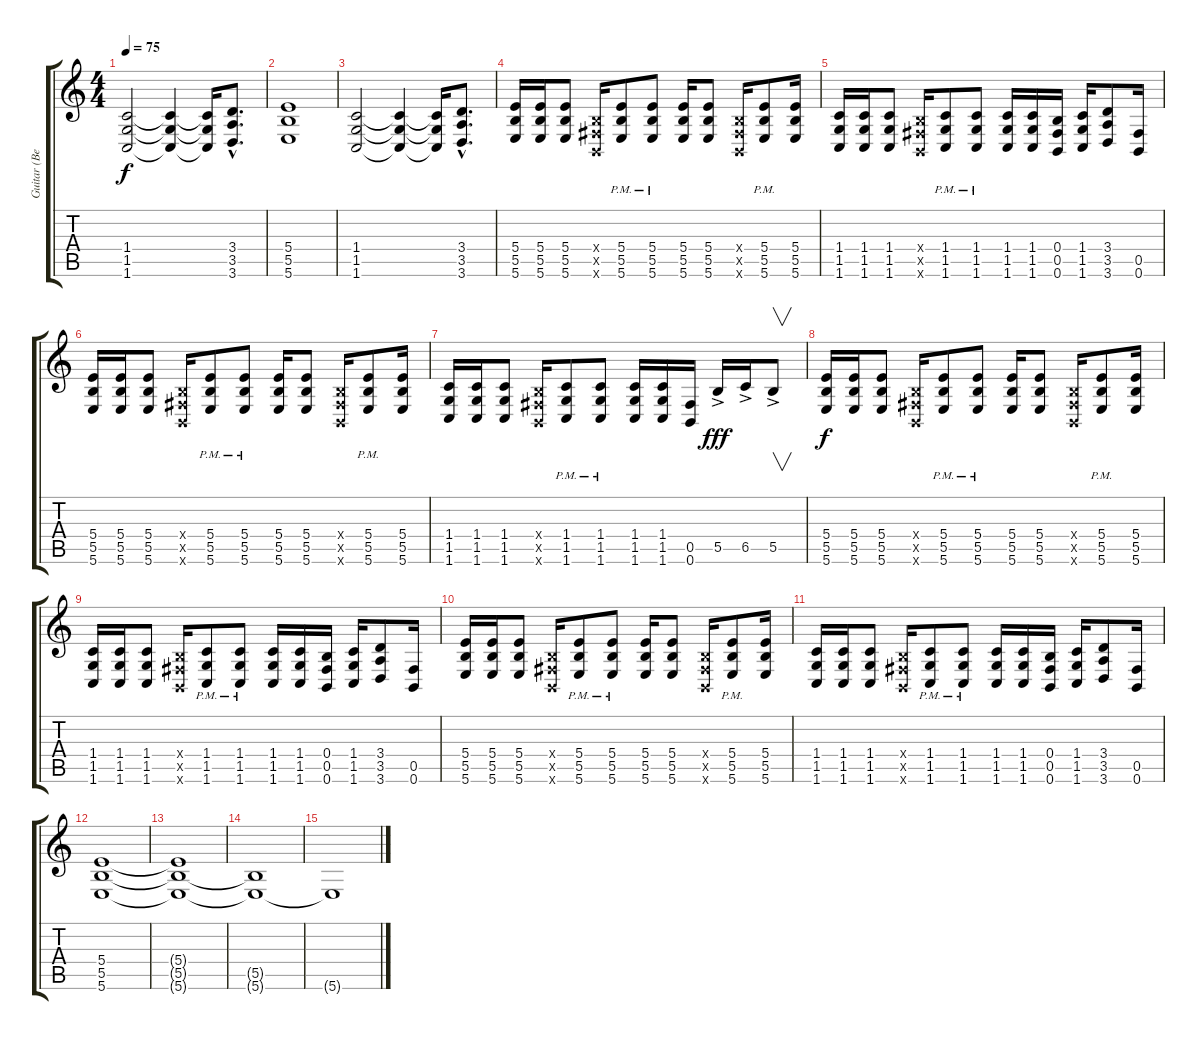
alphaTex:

\track ("Guitar (Ben Moody)" "Guitar (Be") {instrument distortionguitar}
\staff {score tabs}
\tuning (Db4 Ab3 E3 B2 Gb2 B1) {hide}
\ts (4 4)
\tempo 75
\clef g2
\ks c
(1.4 1.5 1.6).2{dy f} (1.4{t} 1.5{t} 1.6{t}).4 (1.4{t} 1.5{t} 1.6{t}).16 (3.4{hac} 3.5{hac} 3.6{hac}).8{d} |
(5.4 5.5 5.6).1 |
(1.4 1.5 1.6).2 (1.4{t} 1.5{t} 1.6{t}).4 (1.4{t} 1.5{t} 1.6{t}).16 (3.4{hac} 3.5{hac} 3.6{hac}).8{d} |
(5.4 5.5 5.6).16 (5.4 5.5 5.6).16 (5.4 5.5 5.6).8 (0.4{x} 0.5{x} 0.6{x}).16 (5.4{pm} 5.5{pm} 5.6{pm}).8 (5.4{pm} 5.5{pm} 5.6{pm}).8 (5.4 5.5 5.6).16 (5.4 5.5 5.6).8 (0.4{x} 0.5{x} 0.6{x}).16 (5.4{pm} 5.5{pm} 5.6{pm}).8 (5.4 5.5 5.6).16 |
(1.4 1.5 1.6).16 (1.4 1.5 1.6).16 (1.4 1.5 1.6).8 (0.4{x} 0.5{x} 0.6{x}).16 (1.4{pm} 1.5{pm} 1.6{pm}).8 (1.4{pm} 1.5{pm} 1.6{pm}).8 (1.4 1.5 1.6).16 (1.4 1.5 1.6).16 (0.4 0.5 0.6).16 (1.4 1.5 1.6).16 (3.4 3.5 3.6).8 (0.5 0.6).16 |
(5.4 5.5 5.6).16 (5.4 5.5 5.6).16 (5.4 5.5 5.6).8 (0.4{x} 0.5{x} 0.6{x}).16 (5.4{pm} 5.5{pm} 5.6{pm}).8 (5.4{pm} 5.5{pm} 5.6{pm}).8 (5.4 5.5 5.6).16 (5.4 5.5 5.6).8 (0.4{x} 0.5{x} 0.6{x}).16 (5.4{pm} 5.5{pm} 5.6{pm}).8 (5.4 5.5 5.6).16 |
(1.4 1.5 1.6).16 (1.4 1.5 1.6).16 (1.4 1.5 1.6).8 (0.4{x} 0.5{x} 0.6{x}).16 (1.4{pm} 1.5{pm} 1.6{pm}).8 (1.4{pm} 1.5{pm} 1.6{pm}).8 (1.4 1.5 1.6).16 (1.4 1.5 1.6).16 (0.5 0.6).16 5.5{ac}.16{dy fff} 6.5{ac}.16 5.5{ac}.8{v} |
(5.4 5.5 5.6).16{dy f} (5.4 5.5 5.6).16 (5.4 5.5 5.6).8 (0.4{x} 0.5{x} 0.6{x}).16 (5.4{pm} 5.5{pm} 5.6{pm}).8 (5.4{pm} 5.5{pm} 5.6{pm}).8 (5.4 5.5 5.6).16 (5.4 5.5 5.6).8 (0.4{x} 0.5{x} 0.6{x}).16 (5.4{pm} 5.5{pm} 5.6{pm}).8 (5.4 5.5 5.6).16 |
(1.4 1.5 1.6).16 (1.4 1.5 1.6).16 (1.4 1.5 1.6).8 (0.4{x} 0.5{x} 0.6{x}).16 (1.4{pm} 1.5{pm} 1.6{pm}).8 (1.4{pm} 1.5{pm} 1.6{pm}).8 (1.4 1.5 1.6).16 (1.4 1.5 1.6).16 (0.4 0.5 0.6).16 (1.4 1.5 1.6).16 (3.4 3.5 3.6).8 (0.5 0.6).16 |
(5.4 5.5 5.6).16 (5.4 5.5 5.6).16 (5.4 5.5 5.6).8 (0.4{x} 0.5{x} 0.6{x}).16 (5.4{pm} 5.5{pm} 5.6{pm}).8 (5.4{pm} 5.5{pm} 5.6{pm}).8 (5.4 5.5 5.6).16 (5.4 5.5 5.6).8 (0.4{x} 0.5{x} 0.6{x}).16 (5.4{pm} 5.5{pm} 5.6{pm}).8 (5.4 5.5 5.6).16 |
(1.4 1.5 1.6).16 (1.4 1.5 1.6).16 (1.4 1.5 1.6).8 (0.4{x} 0.5{x} 0.6{x}).16 (1.4{pm} 1.5{pm} 1.6{pm}).8 (1.4{pm} 1.5{pm} 1.6{pm}).8 (1.4 1.5 1.6).16 (1.4 1.5 1.6).16 (0.4 0.5 0.6).16 (1.4 1.5 1.6).16 (3.4 3.5 3.6).8 (0.5 0.6).16 |
(5.4 5.5 5.6).1 |
(5.4{t} 5.5{t} 5.6{t}).1 |
(5.5{t} 5.6{t}).1 |
5.6{t}.1
